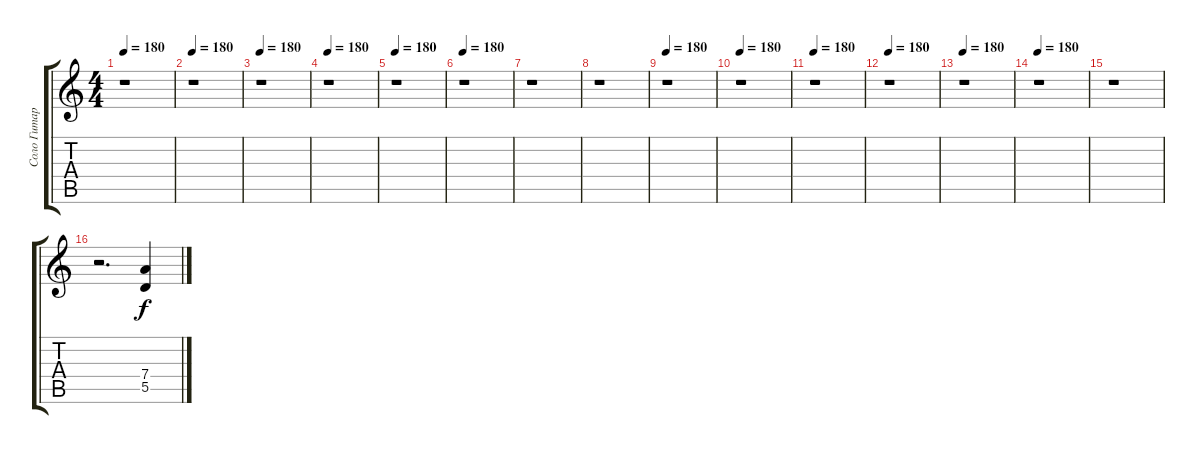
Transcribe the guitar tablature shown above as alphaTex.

\track ("Соло Гитара" "Соло Гитар") {instrument overdrivenguitar}
\staff {score tabs}
\tuning (E4 B3 G3 D3 A2 E2) {hide}
\ts (4 4)
\tempo 180
\clef g2
\ks c
r.1{dy f instrument overdrivenguitar} |
\tempo 180
r.1 |
\tempo 180
r.1 |
\tempo 180
r.1 |
\tempo 180
r.1 |
\tempo 180
r.1 |
r.1 |
r.1 |
\tempo 180
r.1 |
\tempo 180
r.1 |
\tempo 180
r.1 |
\tempo 180
r.1 |
\tempo 180
r.1 |
\tempo 180
r.1 |
r.1 |
r.2{d} (7.4{ss} 5.5{ss}).4
